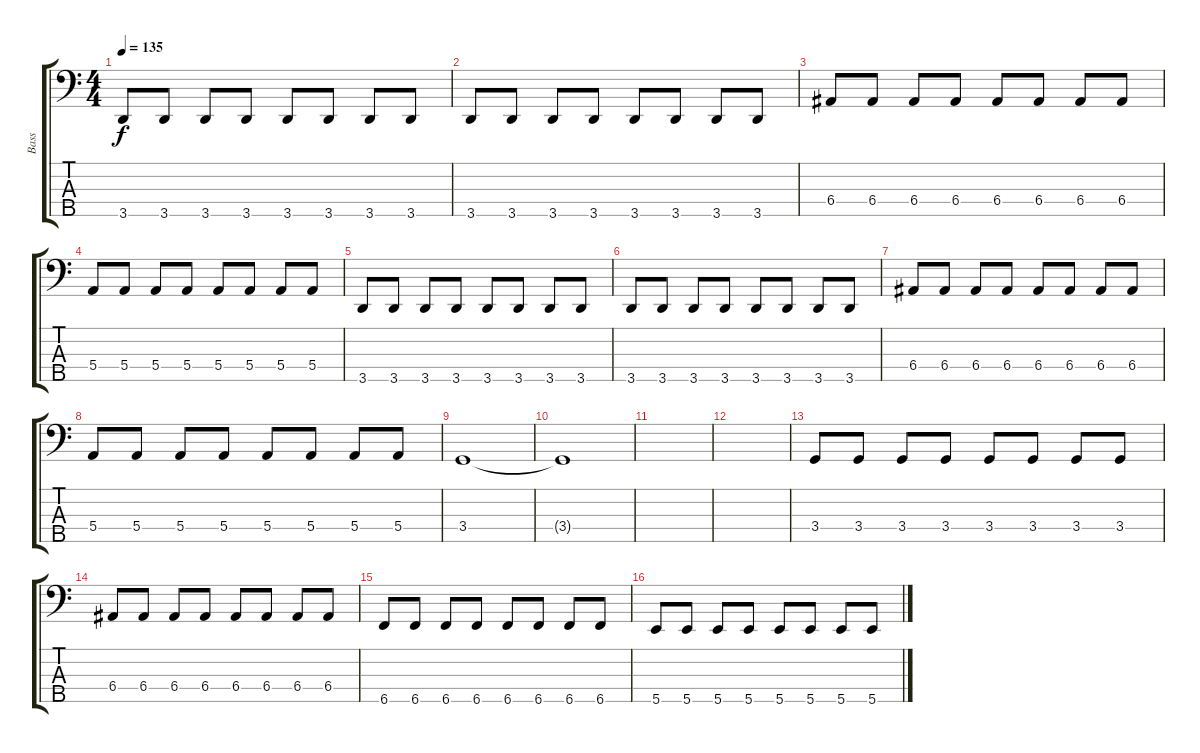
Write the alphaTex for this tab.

\track ("Bass" "Bass") {instrument electricbassfinger}
\staff {score tabs}
\tuning (G2 D2 A1 E1 B0) {hide}
\ts (4 4)
\tempo 135
\clef f4
\ks c
3.5.8{dy f} 3.5.8 3.5.8 3.5.8 3.5.8 3.5.8 3.5.8 3.5.8 |
3.5.8 3.5.8 3.5.8 3.5.8 3.5.8 3.5.8 3.5.8 3.5.8 |
6.4.8 6.4.8 6.4.8 6.4.8 6.4.8 6.4.8 6.4.8 6.4.8 |
5.4.8 5.4.8 5.4.8 5.4.8 5.4.8 5.4.8 5.4.8 5.4.8 |
3.5.8 3.5.8 3.5.8 3.5.8 3.5.8 3.5.8 3.5.8 3.5.8 |
3.5.8 3.5.8 3.5.8 3.5.8 3.5.8 3.5.8 3.5.8 3.5.8 |
6.4.8 6.4.8 6.4.8 6.4.8 6.4.8 6.4.8 6.4.8 6.4.8 |
5.4.8 5.4.8 5.4.8 5.4.8 5.4.8 5.4.8 5.4.8 5.4.8 |
3.4.1{volume 0} |
3.4{t}.1 |
|
|
3.4.8{volume 16} 3.4.8 3.4.8 3.4.8 3.4.8 3.4.8 3.4.8 3.4.8 |
6.4.8 6.4.8 6.4.8 6.4.8 6.4.8 6.4.8 6.4.8 6.4.8 |
6.5.8 6.5.8 6.5.8 6.5.8 6.5.8 6.5.8 6.5.8 6.5.8 |
5.5.8 5.5.8 5.5.8 5.5.8 5.5.8 5.5.8 5.5.8 5.5.8
